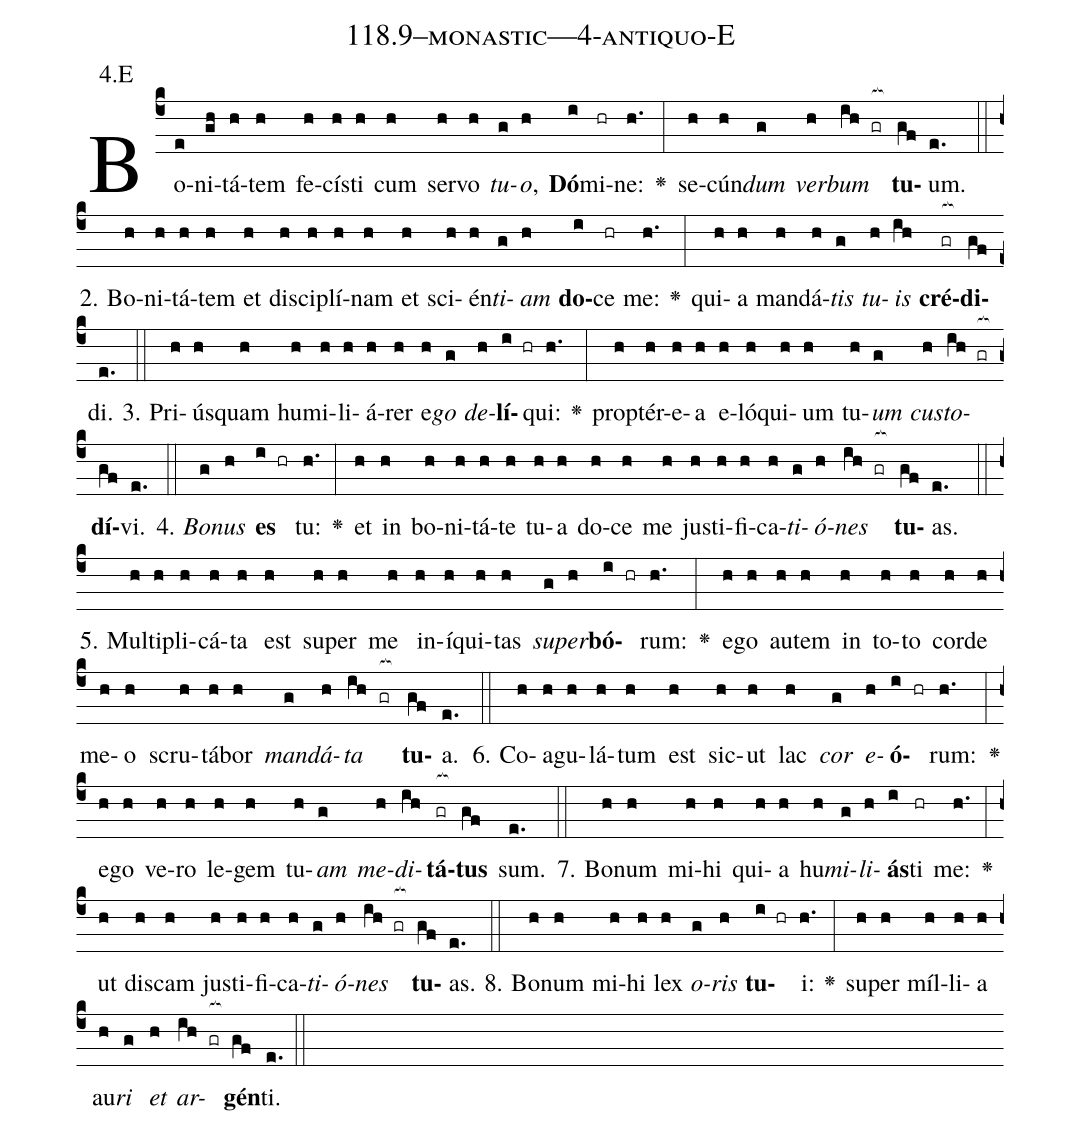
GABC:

name: 118.9--monastic---4-antiquo-E;
annotation: 4.E;
%%
(c4)Bo(e)ni(gh)tá(h)tem(h) fe(h)cís(h)ti(h) cum(h) ser(h)vo(h) <i>tu</i>(g)<i>o</i>,(h) <b>Dó</b>(i)mi(hr)ne:(h.) <v>\greheightstar</v>(:) se(h)cún(h)<i>dum</i>(g) <i>ver</i>(h)<i>bum</i>(ih gr[ocb:1{]) <b>tu</b>(gf[ocb:0}])um.(e.) (::)
2. Bo(h)ni(h)tá(h)tem(h) et(h) di(h)sci(h)plí(h)nam(h) et(h) sci(h)én(h)<i>ti</i>(g)<i>am</i>(h) <b>do</b>(i)ce(hr) me:(h.) <v>\greheightstar</v>(:) qui(h)a(h) man(h)dá(h)<i>tis</i>(g) <i>tu</i>(h)<i>is</i>(ih) <b>cré</b>(gr[ocb:1{])<b>di</b>(gf[ocb:0}])di.(e.) (::)
3. Pri(h)ús(h)quam(h) hu(h)mi(h)li(h)á(h)rer(h) e(h)<i>go</i>(g) <i>de</i>(h)<b>lí</b>(i hr)qui:(h.) <v>\greheightstar</v>(:) prop(h)tér(h)e(h)a(h) e(h)ló(h)qui(h)um(h) tu(h)<i>um</i>(g) <i>cus</i>(h)<i>to</i>(ih gr[ocb:1{])<b>dí</b>(gf[ocb:0}])vi.(e.) (::)
4. <i>Bo</i>(g)<i>nus</i>(h) <b>es</b>(i hr) tu:(h.) <v>\greheightstar</v>(:) et(h) in(h) bo(h)ni(h)tá(h)te(h) tu(h)a(h) do(h)ce(h) me(h) jus(h)ti(h)fi(h)ca(h)<i>ti</i>(g)<i>ó</i>(h)<i>nes</i>(ih gr[ocb:1{]) <b>tu</b>(gf[ocb:0}])as.(e.) (::)
5. Mul(h)ti(h)pli(h)cá(h)ta(h) est(h) su(h)per(h) me(h) in(h)í(h)qui(h)tas(h) <i>su</i>(g)<i>per</i>(h)<b>bó</b>(i hr)rum:(h.) <v>\greheightstar</v>(:) e(h)go(h) au(h)tem(h) in(h) to(h)to(h) cor(h)de(h) me(h)o(h) scru(h)tá(h)bor(h) <i>man</i>(g)<i>dá</i>(h)<i>ta</i>(ih gr[ocb:1{]) <b>tu</b>(gf[ocb:0}])a.(e.) (::)
6. Co(h)a(h)gu(h)lá(h)tum(h) est(h) sic(h)ut(h) lac(h) <i>cor</i>(g) <i>e</i>(h)<b>ó</b>(i hr)rum:(h.) <v>\greheightstar</v>(:) e(h)go(h) ve(h)ro(h) le(h)gem(h) tu(h)<i>am</i>(g) <i>me</i>(h)<i>di</i>(ih)<b>tá</b>(gr[ocb:1{])<b>tus</b>(gf[ocb:0}]) sum.(e.) (::)
7. Bo(h)num(h) mi(h)hi(h) qui(h)a(h) hu(h)<i>mi</i>(g)<i>li</i>(h)<b>ás</b>(i)ti(hr) me:(h.) <v>\greheightstar</v>(:) ut(h) dis(h)cam(h) jus(h)ti(h)fi(h)ca(h)<i>ti</i>(g)<i>ó</i>(h)<i>nes</i>(ih gr[ocb:1{]) <b>tu</b>(gf[ocb:0}])as.(e.) (::)
8. Bo(h)num(h) mi(h)hi(h) lex(h) <i>o</i>(g)<i>ris</i>(h) <b>tu</b>(i hr)i:(h.) <v>\greheightstar</v>(:) su(h)per(h) míl(h)li(h)a(h) au(h)<i>ri</i>(g) <i>et</i>(h) <i>ar</i>(ih gr[ocb:1{])<b>gén</b>(gf[ocb:0}])ti.(e.) (::)
